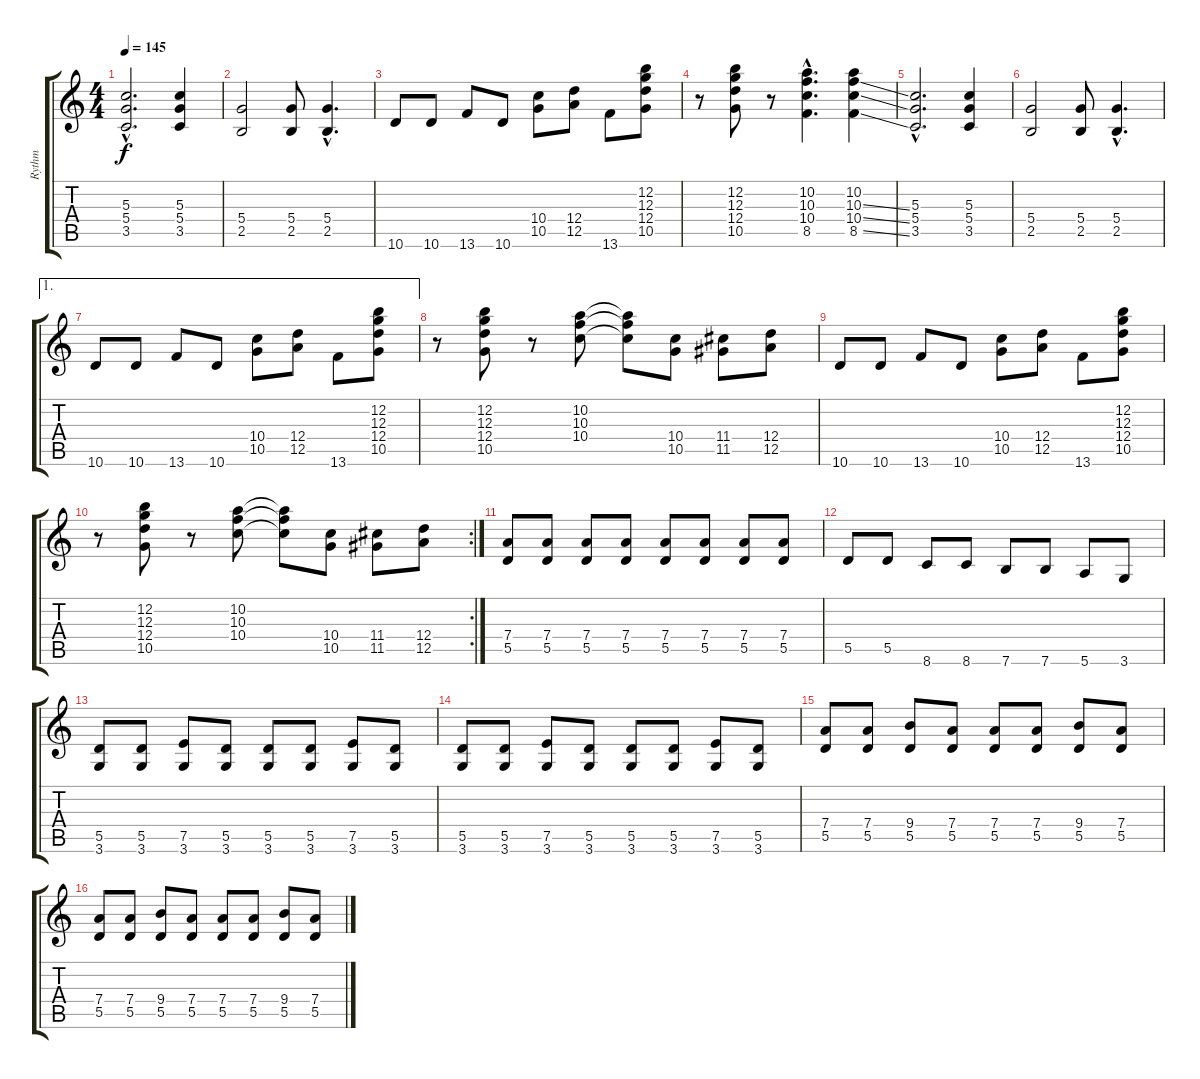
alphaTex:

\track ("Rythm" "Rythm") {instrument distortionguitar}
\staff {score tabs}
\tuning (E4 B3 G3 D3 A2 E2) {hide}
\ts (4 4)
\tempo 145
\clef g2
\ks c
(5.3{hac} 5.4{hac} 3.5{hac}).2{d dy f} (5.3 5.4 3.5).4 |
(5.4 2.5).2 (5.4 2.5).8 (5.4{hac} 2.5{hac}).4{d} |
10.6.8 10.6.8 13.6.8 10.6.8 (10.4 10.5).8 (12.4 12.5).8 13.6.8 (12.2 12.3 12.4 10.5).8 |
r.8 (12.2 12.3 12.4 10.5).8 r.8 (10.2{hac} 10.3{hac} 10.4{hac} 8.5{hac}).4{d} (10.2 10.3{ss} 10.4{ss} 8.5{ss}).4 |
(5.3{hac} 5.4{hac} 3.5{hac}).2{d} (5.3 5.4 3.5).4 |
(5.4 2.5).2 (5.4 2.5).8 (5.4{hac} 2.5{hac}).4{d} |
\ae 1
10.6.8 10.6.8 13.6.8 10.6.8 (10.4 10.5).8 (12.4 12.5).8 13.6.8 (12.2 12.3 12.4 10.5).8 |
r.8 (12.2 12.3 12.4 10.5).8 r.8 (10.2 10.3 10.4).8 (10.2{t} 10.3{t} 10.4{t}).8 (10.4 10.5).8 (11.4 11.5).8 (12.4 12.5).8 |
10.6.8 10.6.8 13.6.8 10.6.8 (10.4 10.5).8 (12.4 12.5).8 13.6.8 (12.2 12.3 12.4 10.5).8 |
\rc 2
r.8 (12.2 12.3 12.4 10.5).8 r.8 (10.2 10.3 10.4).8 (10.2{t} 10.3{t} 10.4{t}).8 (10.4 10.5).8 (11.4 11.5).8 (12.4 12.5).8 |
(7.4 5.5).8 (7.4 5.5).8 (7.4 5.5).8 (7.4 5.5).8 (7.4 5.5).8 (7.4 5.5).8 (7.4 5.5).8 (7.4 5.5).8 |
5.5.8 5.5.8 8.6.8 8.6.8 7.6.8 7.6.8 5.6.8 3.6.8 |
(5.5 3.6).8 (5.5 3.6).8 (7.5 3.6).8 (5.5 3.6).8 (5.5 3.6).8 (5.5 3.6).8 (7.5 3.6).8 (5.5 3.6).8 |
(5.5 3.6).8 (5.5 3.6).8 (7.5 3.6).8 (5.5 3.6).8 (5.5 3.6).8 (5.5 3.6).8 (7.5 3.6).8 (5.5 3.6).8 |
(7.4 5.5).8 (7.4 5.5).8 (9.4 5.5).8 (7.4 5.5).8 (7.4 5.5).8 (7.4 5.5).8 (9.4 5.5).8 (7.4 5.5).8 |
(7.4 5.5).8 (7.4 5.5).8 (9.4 5.5).8 (7.4 5.5).8 (7.4 5.5).8 (7.4 5.5).8 (9.4 5.5).8 (7.4 5.5).8
